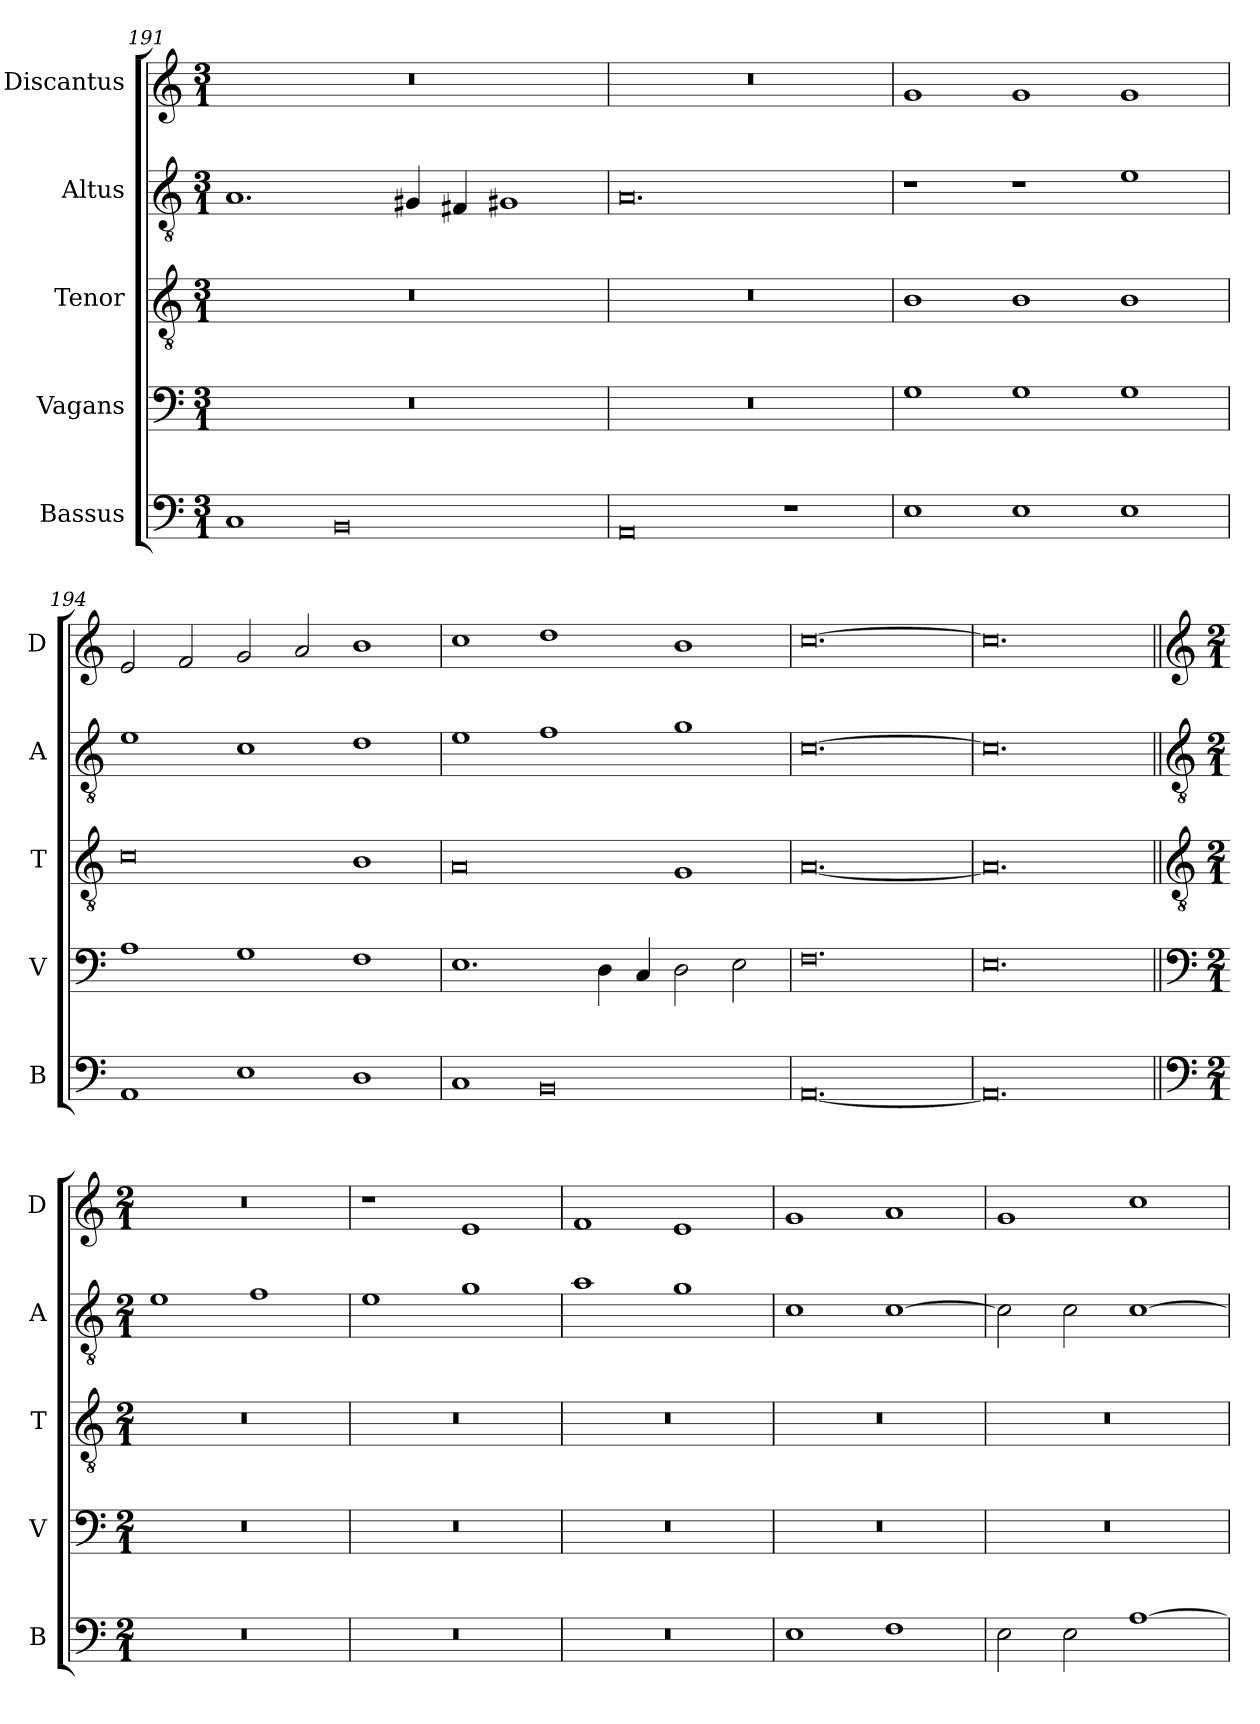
**kern	**kern	**kern	**kern	**kern
*part5	*part4	*part3	*part2	*part1
*staff5	*staff4	*staff3	*staff2	*staff1
*I"Bassus	*I"Vagans	*I"Tenor	*I"Altus	*I"Discantus
*I'B	*I'V	*I'T	*I'A	*I'D
*clefF4	*clefF4	*clefGv2	*clefGv2	*clefG2
*k[]	*k[]	*k[]	*k[]	*k[]
*M3/1	*M3/1	*M3/1	*M3/1	*M3/1
=191	=191	=191	=191	=191
1C	0.r	0.r	1.A	0.r
0BB	.	.	.	.
.	.	.	4G#X	.
.	.	.	4F#X	.
.	.	.	1G#X	.
=192	=192	=192	=192	=192
0AA	0.r	0.r	0.A	0.r
1r	.	.	.	.
=193	=193	=193	=193	=193
1E	1G	1B	1r	1g
1E	1G	1B	1r	1g
1E	1G	1B	1e	1g
=194	=194	=194	=194	=194
1AA	1A	0c	1e	2e
.	.	.	.	2f
1E	1G	.	1c	2g
.	.	.	.	2a
1D	1F	1B	1d	1b
=195	=195	=195	=195	=195
1C	1.E	0A	1e	1cc
0BB	.	.	1f	1dd
.	4D	.	.	.
.	4C	.	.	.
.	2D	1G	1g	1b
.	2E	.	.	.
=196	=196	=196	=196	=196
[0.AA	0.F	[0.A	[0.c	[0.cc
=197	=197	=197	=197	=197
0.AA]	0.E	0.A]	0.c]	0.cc]
!!LO:LB:g=z
=||	=||	=||	=||	=||
*clefF4	*clefF4	*clefGv2	*clefGv2	*clefG2
*k[]	*k[]	*k[]	*k[]	*k[]
*M2/1	*M2/1	*M2/1	*M2/1	*M2/1
0r	0r	0r	1e	0r
.	.	.	1f	.
=198	=198	=198	=198	=198
0r	0r	0r	1e	1r
.	.	.	1g	1e
=199	=199	=199	=199	=199
0r	0r	0r	1a	1f
.	.	.	1g	1e
=200	=200	=200	=200	=200
1E	0r	0r	1c	1g
1F	.	.	[1c	1a
=201	=201	=201	=201	=201
2E	0r	0r	2c]	1g
2E	.	.	2c	.
[1A	.	.	[1c	1cc
=	=	=	=	=
*-	*-	*-	*-	*-
